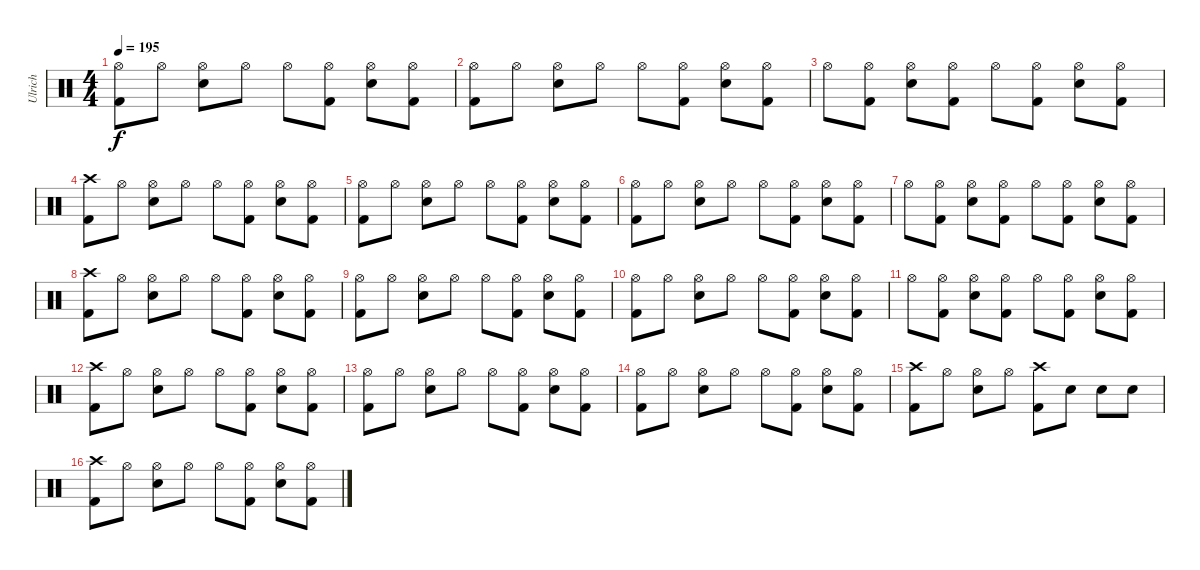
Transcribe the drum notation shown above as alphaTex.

\track ("Ulrich" "Ulrich") {instrument percussion}
\staff {score}
\articulation defaults
\ts (4 4)
\tempo 195
\clef neutral
\ks c
("Hi-Hat (open)" "Kick (hit) 2").8{dy f} "Hi-Hat (open)".8 ("Hi-Hat (open)" "Snare (hit) 2").8 "Hi-Hat (open)".8 "Hi-Hat (open)".8 ("Hi-Hat (open)" "Kick (hit) 2").8 ("Hi-Hat (open)" "Snare (hit) 2").8 ("Hi-Hat (open)" "Kick (hit) 2").8 |
("Hi-Hat (open)" "Kick (hit) 2").8 "Hi-Hat (open)".8 ("Hi-Hat (open)" "Snare (hit) 2").8 "Hi-Hat (open)".8 "Hi-Hat (open)".8 ("Hi-Hat (open)" "Kick (hit) 2").8 ("Hi-Hat (open)" "Snare (hit) 2").8 ("Hi-Hat (open)" "Kick (hit) 2").8 |
"Hi-Hat (open)".8 ("Hi-Hat (open)" "Kick (hit) 2").8 ("Hi-Hat (open)" "Snare (hit) 2").8 ("Hi-Hat (open)" "Kick (hit) 2").8 "Hi-Hat (open)".8 ("Hi-Hat (open)" "Kick (hit) 2").8 ("Hi-Hat (open)" "Snare (hit) 2").8 ("Hi-Hat (open)" "Kick (hit) 2").8 |
("Crash high (hit)" "Kick (hit) 2").8 "Hi-Hat (open)".8 ("Hi-Hat (open)" "Snare (hit) 2").8 "Hi-Hat (open)".8 "Hi-Hat (open)".8 ("Hi-Hat (open)" "Kick (hit) 2").8 ("Hi-Hat (open)" "Snare (hit) 2").8 ("Hi-Hat (open)" "Kick (hit) 2").8 |
("Hi-Hat (open)" "Kick (hit) 2").8 "Hi-Hat (open)".8 ("Hi-Hat (open)" "Snare (hit) 2").8 "Hi-Hat (open)".8 "Hi-Hat (open)".8 ("Hi-Hat (open)" "Kick (hit) 2").8 ("Hi-Hat (open)" "Snare (hit) 2").8 ("Hi-Hat (open)" "Kick (hit) 2").8 |
("Hi-Hat (open)" "Kick (hit) 2").8 "Hi-Hat (open)".8 ("Hi-Hat (open)" "Snare (hit) 2").8 "Hi-Hat (open)".8 "Hi-Hat (open)".8 ("Hi-Hat (open)" "Kick (hit) 2").8 ("Hi-Hat (open)" "Snare (hit) 2").8 ("Hi-Hat (open)" "Kick (hit) 2").8 |
"Hi-Hat (open)".8 ("Hi-Hat (open)" "Kick (hit) 2").8 ("Hi-Hat (open)" "Snare (hit) 2").8 ("Hi-Hat (open)" "Kick (hit) 2").8 "Hi-Hat (open)".8 ("Hi-Hat (open)" "Kick (hit) 2").8 ("Hi-Hat (open)" "Snare (hit) 2").8 ("Hi-Hat (open)" "Kick (hit) 2").8 |
("Crash high (hit)" "Kick (hit) 2").8 "Hi-Hat (open)".8 ("Hi-Hat (open)" "Snare (hit) 2").8 "Hi-Hat (open)".8 "Hi-Hat (open)".8 ("Hi-Hat (open)" "Kick (hit) 2").8 ("Hi-Hat (open)" "Snare (hit) 2").8 ("Hi-Hat (open)" "Kick (hit) 2").8 |
("Hi-Hat (open)" "Kick (hit) 2").8 "Hi-Hat (open)".8 ("Hi-Hat (open)" "Snare (hit) 2").8 "Hi-Hat (open)".8 "Hi-Hat (open)".8 ("Hi-Hat (open)" "Kick (hit) 2").8 ("Hi-Hat (open)" "Snare (hit) 2").8 ("Hi-Hat (open)" "Kick (hit) 2").8 |
("Hi-Hat (open)" "Kick (hit) 2").8 "Hi-Hat (open)".8 ("Hi-Hat (open)" "Snare (hit) 2").8 "Hi-Hat (open)".8 "Hi-Hat (open)".8 ("Hi-Hat (open)" "Kick (hit) 2").8 ("Hi-Hat (open)" "Snare (hit) 2").8 ("Hi-Hat (open)" "Kick (hit) 2").8 |
"Hi-Hat (open)".8 ("Hi-Hat (open)" "Kick (hit) 2").8 ("Hi-Hat (open)" "Snare (hit) 2").8 ("Hi-Hat (open)" "Kick (hit) 2").8 "Hi-Hat (open)".8 ("Hi-Hat (open)" "Kick (hit) 2").8 ("Hi-Hat (open)" "Snare (hit) 2").8 ("Hi-Hat (open)" "Kick (hit) 2").8 |
("Crash high (hit)" "Kick (hit) 2").8 "Hi-Hat (open)".8 ("Hi-Hat (open)" "Snare (hit) 2").8 "Hi-Hat (open)".8 "Hi-Hat (open)".8 ("Hi-Hat (open)" "Kick (hit) 2").8 ("Hi-Hat (open)" "Snare (hit) 2").8 ("Hi-Hat (open)" "Kick (hit) 2").8 |
("Hi-Hat (open)" "Kick (hit) 2").8 "Hi-Hat (open)".8 ("Hi-Hat (open)" "Snare (hit) 2").8 "Hi-Hat (open)".8 "Hi-Hat (open)".8 ("Hi-Hat (open)" "Kick (hit) 2").8 ("Hi-Hat (open)" "Snare (hit) 2").8 ("Hi-Hat (open)" "Kick (hit) 2").8 |
("Hi-Hat (open)" "Kick (hit) 2").8 "Hi-Hat (open)".8 ("Hi-Hat (open)" "Snare (hit) 2").8 "Hi-Hat (open)".8 "Hi-Hat (open)".8 ("Hi-Hat (open)" "Kick (hit) 2").8 ("Hi-Hat (open)" "Snare (hit) 2").8 ("Hi-Hat (open)" "Kick (hit) 2").8 |
("Crash high (hit)" "Kick (hit) 2").8 "Hi-Hat (open)".8 ("Hi-Hat (open)" "Snare (hit) 2").8 "Hi-Hat (open)".8 ("Crash high (hit)" "Kick (hit) 2").8 "Snare (hit) 2".8 "Snare (hit) 2".8 "Snare (hit) 2".8 |
("Crash high (hit)" "Kick (hit) 2").8 "Hi-Hat (open)".8 ("Hi-Hat (open)" "Snare (hit) 2").8 "Hi-Hat (open)".8 "Hi-Hat (open)".8 ("Hi-Hat (open)" "Kick (hit) 2").8 ("Hi-Hat (open)" "Snare (hit) 2").8 ("Hi-Hat (open)" "Kick (hit) 2").8
